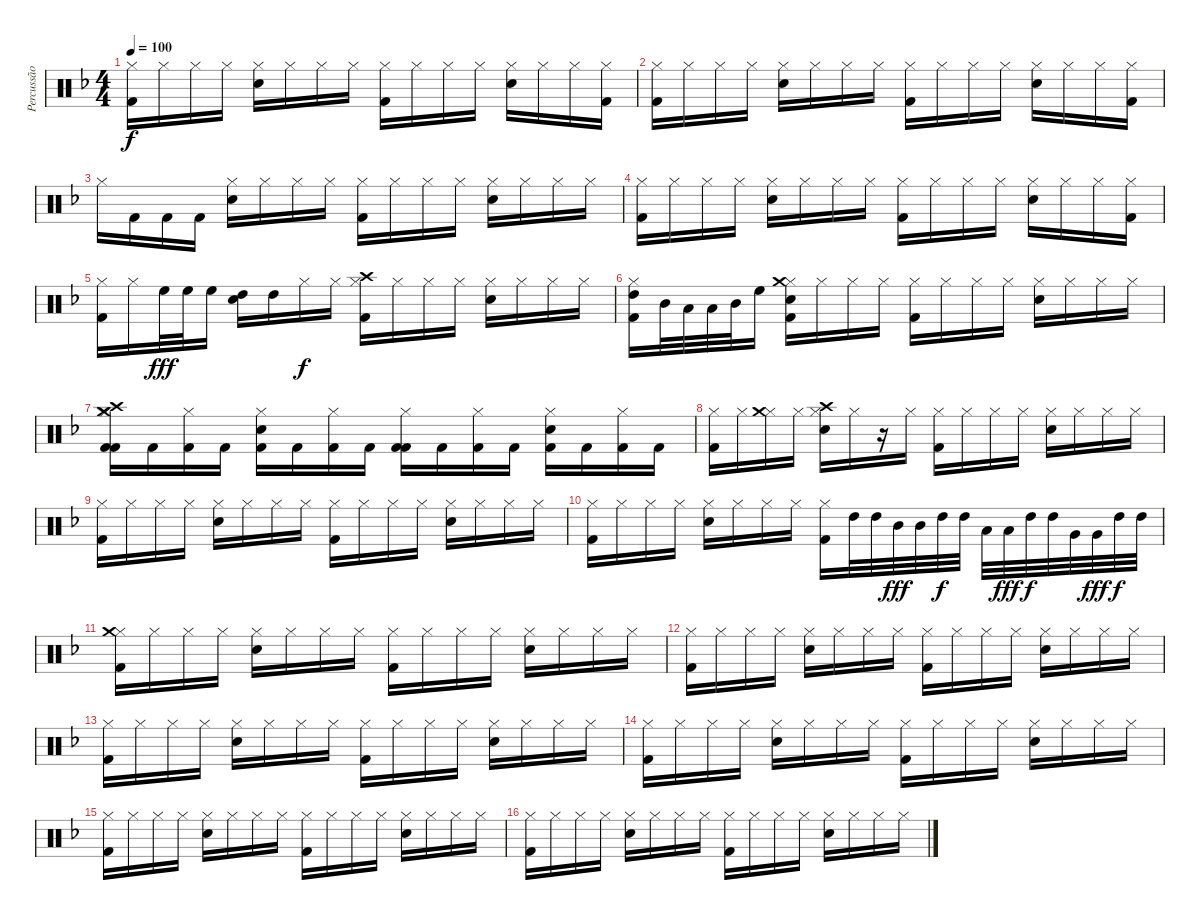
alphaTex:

\track ("Percussão" "Percussão") {instrument percussion}
\staff {score}
\articulation defaults
\ts (4 4)
\tempo 100
\clef neutral
\ks dminor
("Hi-Hat (closed)" "Kick (hit) 2").16{dy f} "Hi-Hat (closed)".16 "Hi-Hat (closed)".16 "Hi-Hat (closed)".16 ("Hi-Hat (closed)" "Snare (hit) 2").16 "Hi-Hat (closed)".16 "Hi-Hat (closed)".16 "Hi-Hat (closed)".16 ("Hi-Hat (closed)" "Kick (hit) 2").16 "Hi-Hat (closed)".16 "Hi-Hat (closed)".16 "Hi-Hat (closed)".16 ("Hi-Hat (closed)" "Snare (hit) 2").16 "Hi-Hat (closed)".16 "Hi-Hat (closed)".16 ("Hi-Hat (closed)" "Kick (hit) 2").16 |
("Hi-Hat (closed)" "Kick (hit) 2").16 "Hi-Hat (closed)".16 "Hi-Hat (closed)".16 "Hi-Hat (closed)".16 ("Hi-Hat (closed)" "Snare (hit) 2").16 "Hi-Hat (closed)".16 "Hi-Hat (closed)".16 "Hi-Hat (closed)".16 ("Hi-Hat (closed)" "Kick (hit) 2").16 "Hi-Hat (closed)".16 "Hi-Hat (closed)".16 "Hi-Hat (closed)".16 ("Hi-Hat (closed)" "Snare (hit) 2").16 "Hi-Hat (closed)".16 "Hi-Hat (closed)".16 ("Hi-Hat (closed)" "Kick (hit) 2").16 |
"Hi-Hat (closed)".16 "Kick (hit) 2".16 "Kick (hit) 2".16 "Kick (hit) 2".16 ("Hi-Hat (closed)" "Snare (hit) 2").16 "Hi-Hat (closed)".16 "Hi-Hat (closed)".16 "Hi-Hat (closed)".16 ("Hi-Hat (closed)" "Kick (hit) 2").16 "Hi-Hat (closed)".16 "Hi-Hat (closed)".16 "Hi-Hat (closed)".16 ("Hi-Hat (closed)" "Snare (hit) 2").16 "Hi-Hat (closed)".16 "Hi-Hat (closed)".16 "Hi-Hat (closed)".16 |
("Hi-Hat (closed)" "Kick (hit) 2").16 "Hi-Hat (closed)".16 "Hi-Hat (closed)".16 "Hi-Hat (closed)".16 ("Hi-Hat (closed)" "Snare (hit) 2").16 "Hi-Hat (closed)".16 "Hi-Hat (closed)".16 "Hi-Hat (closed)".16 ("Hi-Hat (closed)" "Kick (hit) 2").16 "Hi-Hat (closed)".16 "Hi-Hat (closed)".16 "Hi-Hat (closed)".16 ("Hi-Hat (closed)" "Snare (hit) 2").16 "Hi-Hat (closed)".16 "Hi-Hat (closed)".16 ("Hi-Hat (closed)" "Kick (hit) 2").16 |
("Hi-Hat (closed)" "Kick (hit) 2").16 "Hi-Hat (closed)".16 "High Floor Tom (hit)".32{dy fff} "High Floor Tom (hit)".32 "High Floor Tom (hit)".16 ("Snare (hit) 2" "High Tom (hit)").16 "High Tom (hit)".16 "Hi-Hat (closed)".16{dy f} "Hi-Hat (closed)".16 ("Hi-Hat (closed)" "Kick (hit) 2" "Crash high (hit)").16 "Hi-Hat (closed)".16 "Hi-Hat (closed)".16 "Hi-Hat (closed)".16 ("Hi-Hat (closed)" "Snare (hit) 2").16 "Hi-Hat (closed)".16 "Hi-Hat (closed)".16 "Hi-Hat (closed)".16 |
("Hi-Hat (closed)" "Kick (hit) 2" "High Tom (hit)").16 "Mid Tom (hit)".32 "Low Tom (hit)".32 "Low Tom (hit)".32 "Mid Tom (hit)".32 "High Floor Tom (hit)".16 ("Hi-Hat (closed)" "Snare (hit) 2" "Crash medium (hit)" "Kick (hit) 2").16 "Hi-Hat (closed)".16 "Hi-Hat (closed)".16 "Hi-Hat (closed)".16 ("Hi-Hat (closed)" "Kick (hit) 2").16 "Hi-Hat (closed)".16 "Hi-Hat (closed)".16 "Hi-Hat (closed)".16 ("Hi-Hat (closed)" "Snare (hit) 2").16 "Hi-Hat (closed)".16 "Hi-Hat (closed)".16 "Hi-Hat (closed)".16 |
("Hi-Hat (closed)" "Kick (hit) 2" "Kick (hit) 2" "Crash high (hit)" "Crash medium (hit)").16 "Kick (hit) 2".16 ("Hi-Hat (closed)" "Kick (hit) 2").16 "Kick (hit) 2".16 ("Hi-Hat (closed)" "Snare (hit) 2" "Kick (hit) 2").16 "Kick (hit) 2".16 ("Hi-Hat (closed)" "Kick (hit) 2").16 "Kick (hit) 2".16 ("Hi-Hat (closed)" "Kick (hit) 2" "Kick (hit) 2").16 "Kick (hit) 2".16 ("Hi-Hat (closed)" "Kick (hit) 2").16 "Kick (hit) 2".16 ("Hi-Hat (closed)" "Snare (hit) 2" "Kick (hit) 2").16 "Kick (hit) 2".16 ("Hi-Hat (closed)" "Kick (hit) 2").16 "Kick (hit) 2".16 |
("Hi-Hat (closed)" "Kick (hit) 2").16 "Hi-Hat (closed)".16 ("Hi-Hat (closed)" "Crash medium (hit)").16 "Hi-Hat (closed)".16 ("Hi-Hat (closed)" "Snare (hit) 2" "Crash high (hit)").16 "Hi-Hat (closed)".16 r.16 "Hi-Hat (closed)".16 ("Hi-Hat (closed)" "Kick (hit) 2").16 "Hi-Hat (closed)".16 "Hi-Hat (closed)".16 "Hi-Hat (closed)".16 ("Hi-Hat (closed)" "Snare (hit) 2").16 "Hi-Hat (closed)".16 "Hi-Hat (closed)".16 "Hi-Hat (closed)".16 |
("Hi-Hat (closed)" "Kick (hit) 2").16 "Hi-Hat (closed)".16 "Hi-Hat (closed)".16 "Hi-Hat (closed)".16 ("Hi-Hat (closed)" "Snare (hit) 2").16 "Hi-Hat (closed)".16 "Hi-Hat (closed)".16 "Hi-Hat (closed)".16 ("Hi-Hat (closed)" "Kick (hit) 2").16 "Hi-Hat (closed)".16 "Hi-Hat (closed)".16 "Hi-Hat (closed)".16 ("Hi-Hat (closed)" "Snare (hit) 2").16 "Hi-Hat (closed)".16 "Hi-Hat (closed)".16 "Hi-Hat (closed)".16 |
("Hi-Hat (closed)" "Kick (hit) 2").16 "Hi-Hat (closed)".16 "Hi-Hat (closed)".16 "Hi-Hat (closed)".16 ("Hi-Hat (closed)" "Snare (hit) 2").16 "Hi-Hat (closed)".16 "Hi-Hat (closed)".16 "Hi-Hat (closed)".16 ("Hi-Hat (closed)" "Kick (hit) 2").16 "High Tom (hit)".32 "High Tom (hit)".32 "Mid Tom (hit)".32{dy fff} "Mid Tom (hit)".32 "High Tom (hit)".32{dy f} "High Tom (hit)".32 "Low Tom (hit)".32 "Low Tom (hit)".32{dy fff} "High Tom (hit)".32{dy f} "High Tom (hit)".32 "Very Low Tom (hit)".32 "Very Low Tom (hit)".32{dy fff} "High Tom (hit)".32{dy f} "High Tom (hit)".32 |
("Hi-Hat (closed)" "Kick (hit) 2" "Crash medium (hit)").16 "Hi-Hat (closed)".16 "Hi-Hat (closed)".16 "Hi-Hat (closed)".16 ("Hi-Hat (closed)" "Snare (hit) 2").16 "Hi-Hat (closed)".16 "Hi-Hat (closed)".16 "Hi-Hat (closed)".16 ("Hi-Hat (closed)" "Kick (hit) 2").16 "Hi-Hat (closed)".16 "Hi-Hat (closed)".16 "Hi-Hat (closed)".16 ("Hi-Hat (closed)" "Snare (hit) 2").16 "Hi-Hat (closed)".16 "Hi-Hat (closed)".16 "Hi-Hat (closed)".16 |
("Hi-Hat (closed)" "Kick (hit) 2").16 "Hi-Hat (closed)".16 "Hi-Hat (closed)".16 "Hi-Hat (closed)".16 ("Hi-Hat (closed)" "Snare (hit) 2").16 "Hi-Hat (closed)".16 "Hi-Hat (closed)".16 "Hi-Hat (closed)".16 ("Hi-Hat (closed)" "Kick (hit) 2").16 "Hi-Hat (closed)".16 "Hi-Hat (closed)".16 "Hi-Hat (closed)".16 ("Hi-Hat (closed)" "Snare (hit) 2").16 "Hi-Hat (closed)".16 "Hi-Hat (closed)".16 "Hi-Hat (closed)".16 |
("Hi-Hat (closed)" "Kick (hit) 2").16 "Hi-Hat (closed)".16 "Hi-Hat (closed)".16 "Hi-Hat (closed)".16 ("Hi-Hat (closed)" "Snare (hit) 2").16 "Hi-Hat (closed)".16 "Hi-Hat (closed)".16 "Hi-Hat (closed)".16 ("Hi-Hat (closed)" "Kick (hit) 2").16 "Hi-Hat (closed)".16 "Hi-Hat (closed)".16 "Hi-Hat (closed)".16 ("Hi-Hat (closed)" "Snare (hit) 2").16 "Hi-Hat (closed)".16 "Hi-Hat (closed)".16 "Hi-Hat (closed)".16 |
("Hi-Hat (closed)" "Kick (hit) 2").16 "Hi-Hat (closed)".16 "Hi-Hat (closed)".16 "Hi-Hat (closed)".16 ("Hi-Hat (closed)" "Snare (hit) 2").16 "Hi-Hat (closed)".16 "Hi-Hat (closed)".16 "Hi-Hat (closed)".16 ("Hi-Hat (closed)" "Kick (hit) 2").16 "Hi-Hat (closed)".16 "Hi-Hat (closed)".16 "Hi-Hat (closed)".16 ("Hi-Hat (closed)" "Snare (hit) 2").16 "Hi-Hat (closed)".16 "Hi-Hat (closed)".16 "Hi-Hat (closed)".16 |
("Hi-Hat (closed)" "Kick (hit) 2").16 "Hi-Hat (closed)".16 "Hi-Hat (closed)".16 "Hi-Hat (closed)".16 ("Hi-Hat (closed)" "Snare (hit) 2").16 "Hi-Hat (closed)".16 "Hi-Hat (closed)".16 "Hi-Hat (closed)".16 ("Hi-Hat (closed)" "Kick (hit) 2").16 "Hi-Hat (closed)".16 "Hi-Hat (closed)".16 "Hi-Hat (closed)".16 ("Hi-Hat (closed)" "Snare (hit) 2").16 "Hi-Hat (closed)".16 "Hi-Hat (closed)".16 "Hi-Hat (closed)".16 |
("Hi-Hat (closed)" "Kick (hit) 2").16 "Hi-Hat (closed)".16 "Hi-Hat (closed)".16 "Hi-Hat (closed)".16 ("Hi-Hat (closed)" "Snare (hit) 2").16 "Hi-Hat (closed)".16 "Hi-Hat (closed)".16 "Hi-Hat (closed)".16 ("Hi-Hat (closed)" "Kick (hit) 2").16 "Hi-Hat (closed)".16 "Hi-Hat (closed)".16 "Hi-Hat (closed)".16 ("Hi-Hat (closed)" "Snare (hit) 2").16 "Hi-Hat (closed)".16 "Hi-Hat (closed)".16 "Hi-Hat (closed)".16
